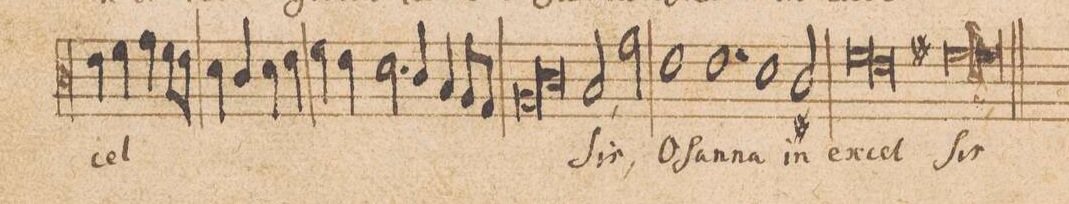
**kern	**text
*I"CANTVS.	*
*clefC3	*
*k[]	*
*met(C|)	*
*M2/1	*
4e\	-cel-
4f\	.
4g\	.
8f\L	.
8e\J	.
4d\	.
4c/	.
4d\	.
4e\	.
=62-	=62-
4f\	.
4e\	.
2.d\	.
4c/	.
4B/	.
8A/L	.
8G/J	.
=63-	=63-
*lig	*
1A	.
1c	.
*Xlig	*
=64-	=64-
2B,/	-ſis,
2g\	O-
1e	-ſan-
=65-	=65-
1.e	-na
1d\	in
=66-	=66-
2c#/	ex-
*lig	*
1f	-cel-
=67-	=67-
1e	.
*Xlig	*
0f#Xl	-ſis
==	==
*-	*-
